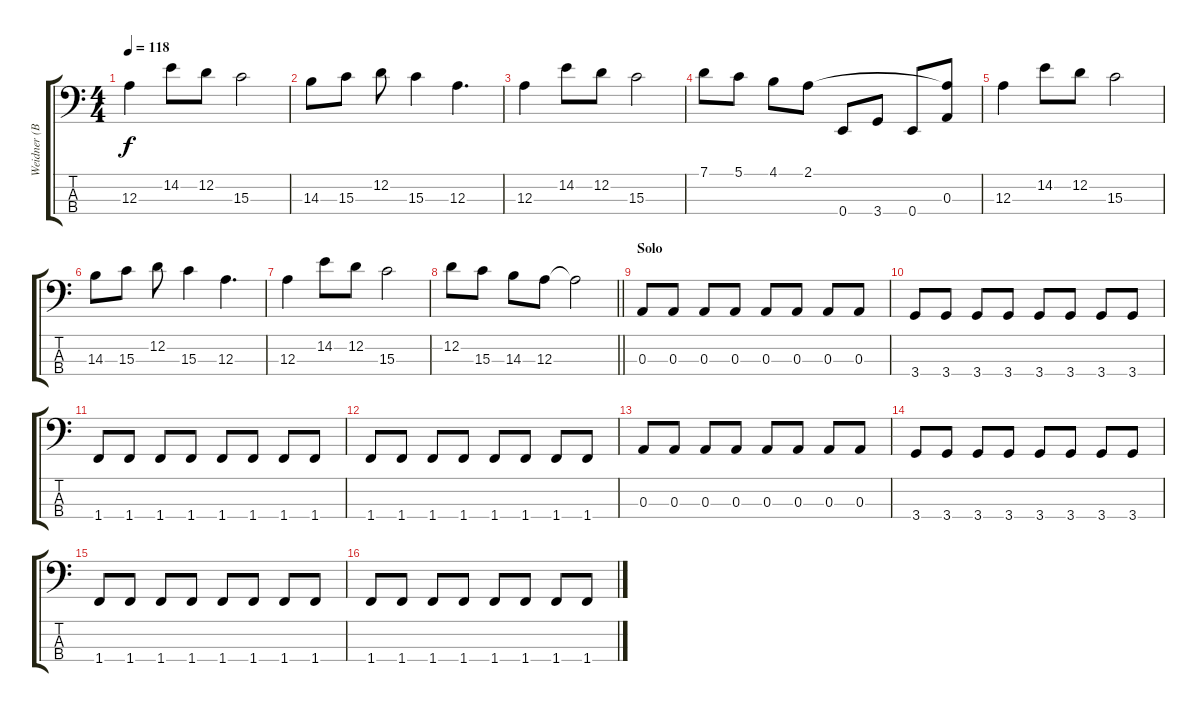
\track ("Weidner (Bass)" "Weidner (B") {instrument electricbasspick}
\staff {score tabs}
\tuning (G2 D2 A1 E1) {hide}
\ts (4 4)
\tempo 118
\clef f4
\ks c
12.3.4{dy f} 14.2.8 12.2.8 15.3.2 |
14.3.8 15.3.8 12.2.8 15.3.4 12.3.4{d} |
12.3.4 14.2.8 12.2.8 15.3.2 |
7.1.8 5.1.8 4.1.8 2.1.8 0.4.8 3.4.8 0.4.8 (2.1{t} 0.3).8 |
12.3.4 14.2.8 12.2.8 15.3.2 |
14.3.8 15.3.8 12.2.8 15.3.4 12.3.4{d} |
12.3.4 14.2.8 12.2.8 15.3.2 |
\barLineRight lightlight
12.2.8 15.3.8 14.3.8 12.3.8 12.3{t}.2 |
\section ("" "Solo")
0.3.8 0.3.8 0.3.8 0.3.8 0.3.8 0.3.8 0.3.8 0.3.8 |
3.4.8 3.4.8 3.4.8 3.4.8 3.4.8 3.4.8 3.4.8 3.4.8 |
1.4.8 1.4.8 1.4.8 1.4.8 1.4.8 1.4.8 1.4.8 1.4.8 |
1.4.8 1.4.8 1.4.8 1.4.8 1.4.8 1.4.8 1.4.8 1.4.8 |
0.3.8 0.3.8 0.3.8 0.3.8 0.3.8 0.3.8 0.3.8 0.3.8 |
3.4.8 3.4.8 3.4.8 3.4.8 3.4.8 3.4.8 3.4.8 3.4.8 |
1.4.8 1.4.8 1.4.8 1.4.8 1.4.8 1.4.8 1.4.8 1.4.8 |
1.4.8 1.4.8 1.4.8 1.4.8 1.4.8 1.4.8 1.4.8 1.4.8
